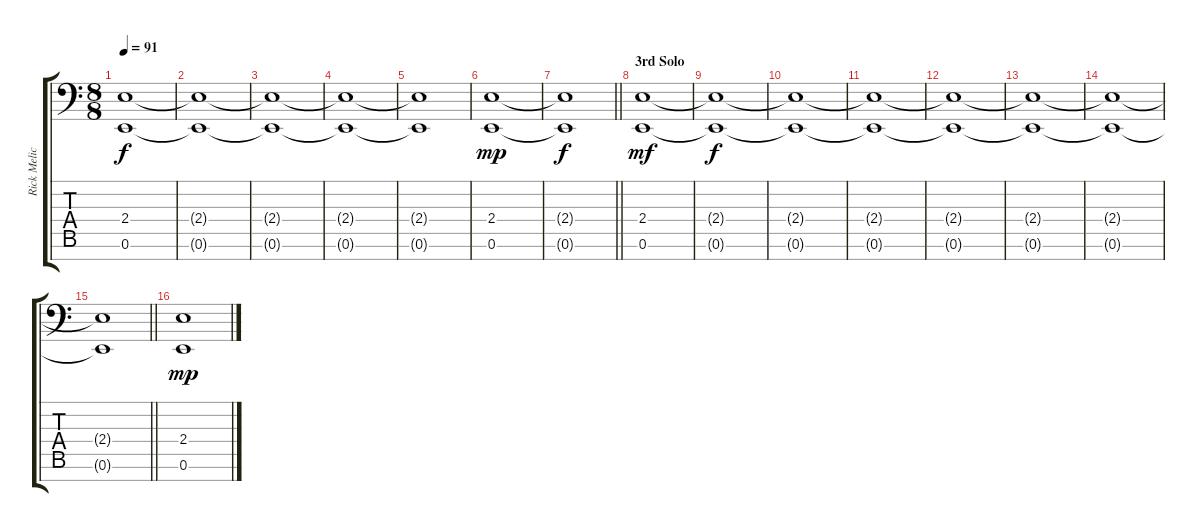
\track ("Rick Melick Keyboards" "Rick Melic") {instrument drawbarorgan}
\staff {score tabs}
\tuning (E4 B3 G3 D3 A2 E2 E1) {hide}
\ts (8 8)
\tempo 91
\clef f4
\ks c
(2.4{t} 0.6{t}).1{dy f} |
(2.4{t} 0.6{t}).1 |
(2.4{t} 0.6{t}).1 |
(2.4{t} 0.6{t}).1 |
(2.4{t} 0.6{t}).1 |
(2.4 0.6).1{dy mp} |
\barLineRight lightlight
(2.4{t} 0.6{t}).1{dy f} |
\section ("" "3rd Solo")
(2.4 0.6).1{dy mf} |
(2.4{t} 0.6{t}).1{dy f} |
(2.4{t} 0.6{t}).1 |
(2.4{t} 0.6{t}).1 |
(2.4{t} 0.6{t}).1 |
(2.4{t} 0.6{t}).1 |
(2.4{t} 0.6{t}).1 |
\barLineRight lightlight
(2.4{t} 0.6{t}).1 |
(2.4 0.6).1{dy mp}
